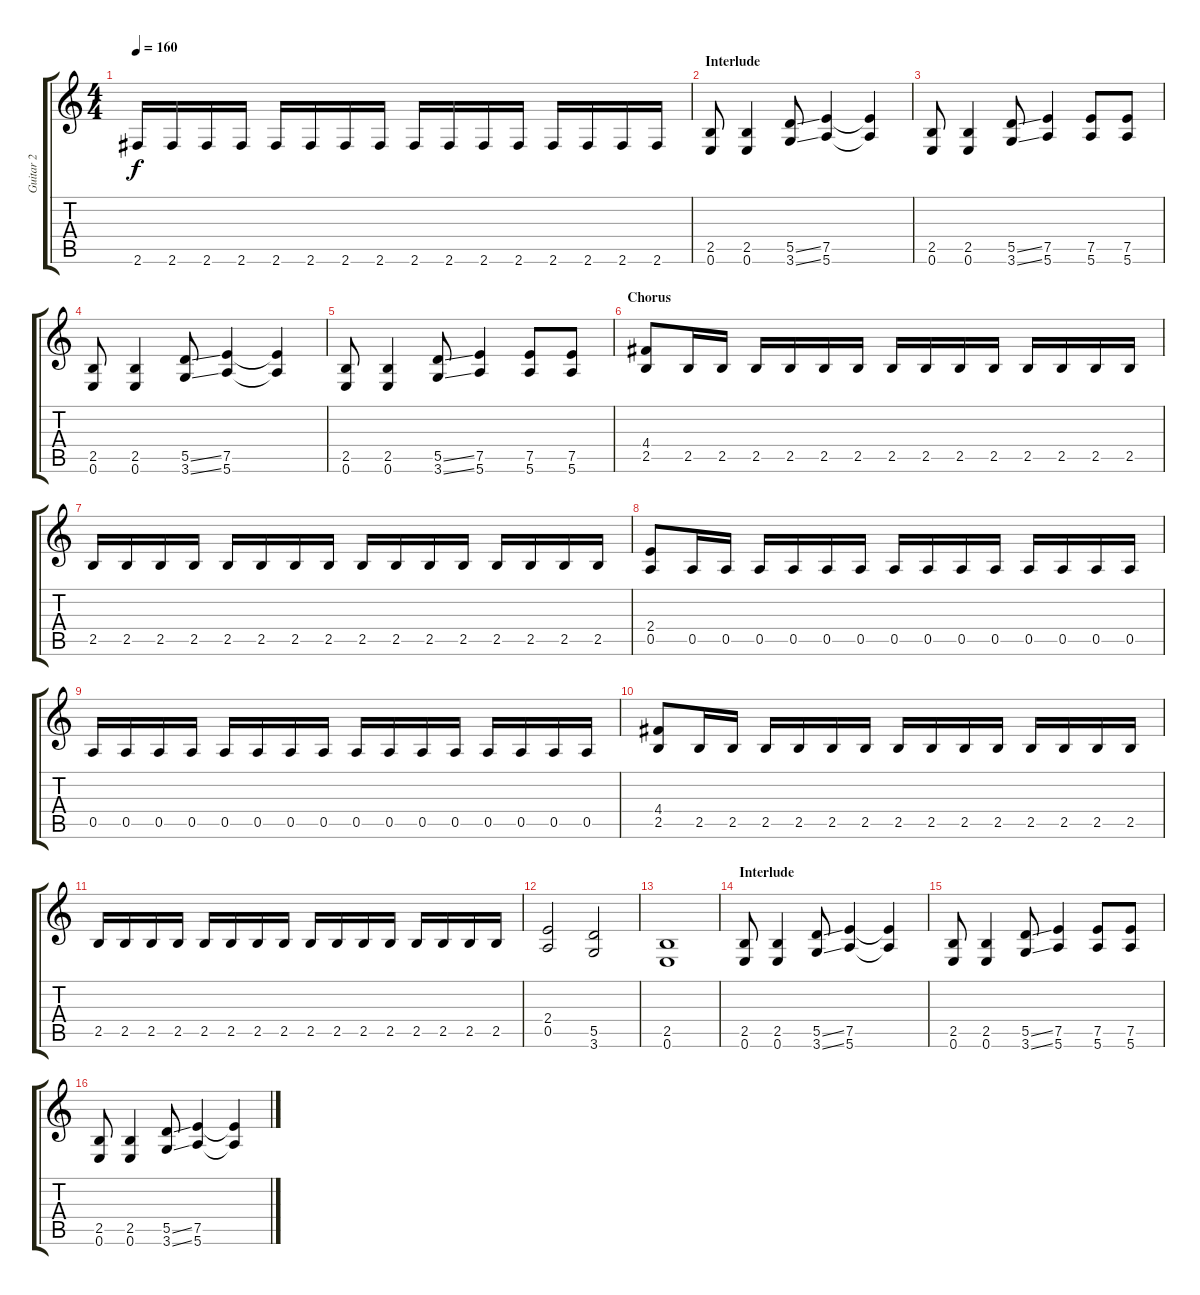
\track ("Guitar 2" "Guitar 2") {instrument distortionguitar}
\staff {score tabs}
\tuning (E4 B3 G3 D3 A2 E2) {hide}
\ts (4 4)
\tempo 160
\clef g2
\ks c
2.6.16{dy f} 2.6.16 2.6.16 2.6.16 2.6.16 2.6.16 2.6.16 2.6.16 2.6.16 2.6.16 2.6.16 2.6.16 2.6.16 2.6.16 2.6.16 2.6.16 |
\section ("" "Interlude")
(2.5 0.6).8 (2.5 0.6).4 (5.5{ss} 3.6{ss}).8 (7.5 5.6).4 (7.5{t} 5.6{t}).4 |
(2.5 0.6).8 (2.5 0.6).4 (5.5{ss} 3.6{ss}).8 (7.5 5.6).4 (7.5 5.6).8 (7.5 5.6).8 |
(2.5 0.6).8 (2.5 0.6).4 (5.5{ss} 3.6{ss}).8 (7.5 5.6).4 (7.5{t} 5.6{t}).4 |
(2.5 0.6).8 (2.5 0.6).4 (5.5{ss} 3.6{ss}).8 (7.5 5.6).4 (7.5 5.6).8 (7.5 5.6).8 |
\section ("" "Chorus")
(4.4 2.5).8 2.5.16 2.5.16 2.5.16 2.5.16 2.5.16 2.5.16 2.5.16 2.5.16 2.5.16 2.5.16 2.5.16 2.5.16 2.5.16 2.5.16 |
2.5.16 2.5.16 2.5.16 2.5.16 2.5.16 2.5.16 2.5.16 2.5.16 2.5.16 2.5.16 2.5.16 2.5.16 2.5.16 2.5.16 2.5.16 2.5.16 |
(2.4 0.5).8 0.5.16 0.5.16 0.5.16 0.5.16 0.5.16 0.5.16 0.5.16 0.5.16 0.5.16 0.5.16 0.5.16 0.5.16 0.5.16 0.5.16 |
0.5.16 0.5.16 0.5.16 0.5.16 0.5.16 0.5.16 0.5.16 0.5.16 0.5.16 0.5.16 0.5.16 0.5.16 0.5.16 0.5.16 0.5.16 0.5.16 |
(4.4 2.5).8 2.5.16 2.5.16 2.5.16 2.5.16 2.5.16 2.5.16 2.5.16 2.5.16 2.5.16 2.5.16 2.5.16 2.5.16 2.5.16 2.5.16 |
2.5.16 2.5.16 2.5.16 2.5.16 2.5.16 2.5.16 2.5.16 2.5.16 2.5.16 2.5.16 2.5.16 2.5.16 2.5.16 2.5.16 2.5.16 2.5.16 |
(2.4 0.5).2 (5.5 3.6).2 |
(2.5 0.6).1 |
\section ("" "Interlude")
(2.5 0.6).8 (2.5 0.6).4 (5.5{ss} 3.6{ss}).8 (7.5 5.6).4 (7.5{t} 5.6{t}).4 |
(2.5 0.6).8 (2.5 0.6).4 (5.5{ss} 3.6{ss}).8 (7.5 5.6).4 (7.5 5.6).8 (7.5 5.6).8 |
(2.5 0.6).8 (2.5 0.6).4 (5.5{ss} 3.6{ss}).8 (7.5 5.6).4 (7.5{t} 5.6{t}).4
